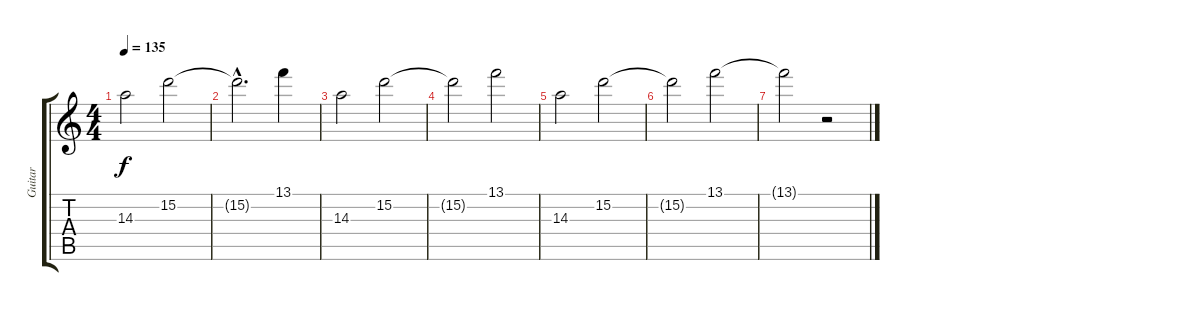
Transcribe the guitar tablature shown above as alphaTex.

\track ("Guitar" "Guitar") {instrument overdrivenguitar}
\staff {score tabs}
\tuning (E4 B3 G3 D3 A2 E2) {hide}
\ts (4 4)
\tempo 135
\clef g2
\ks c
14.3.2{dy f} 15.2.2 |
15.2{hac t}.2{d} 13.1.4 |
14.3.2 15.2.2 |
15.2{t}.2 13.1.2 |
14.3.2 15.2.2 |
15.2{t}.2 13.1.2 |
13.1{t}.2 r.2
